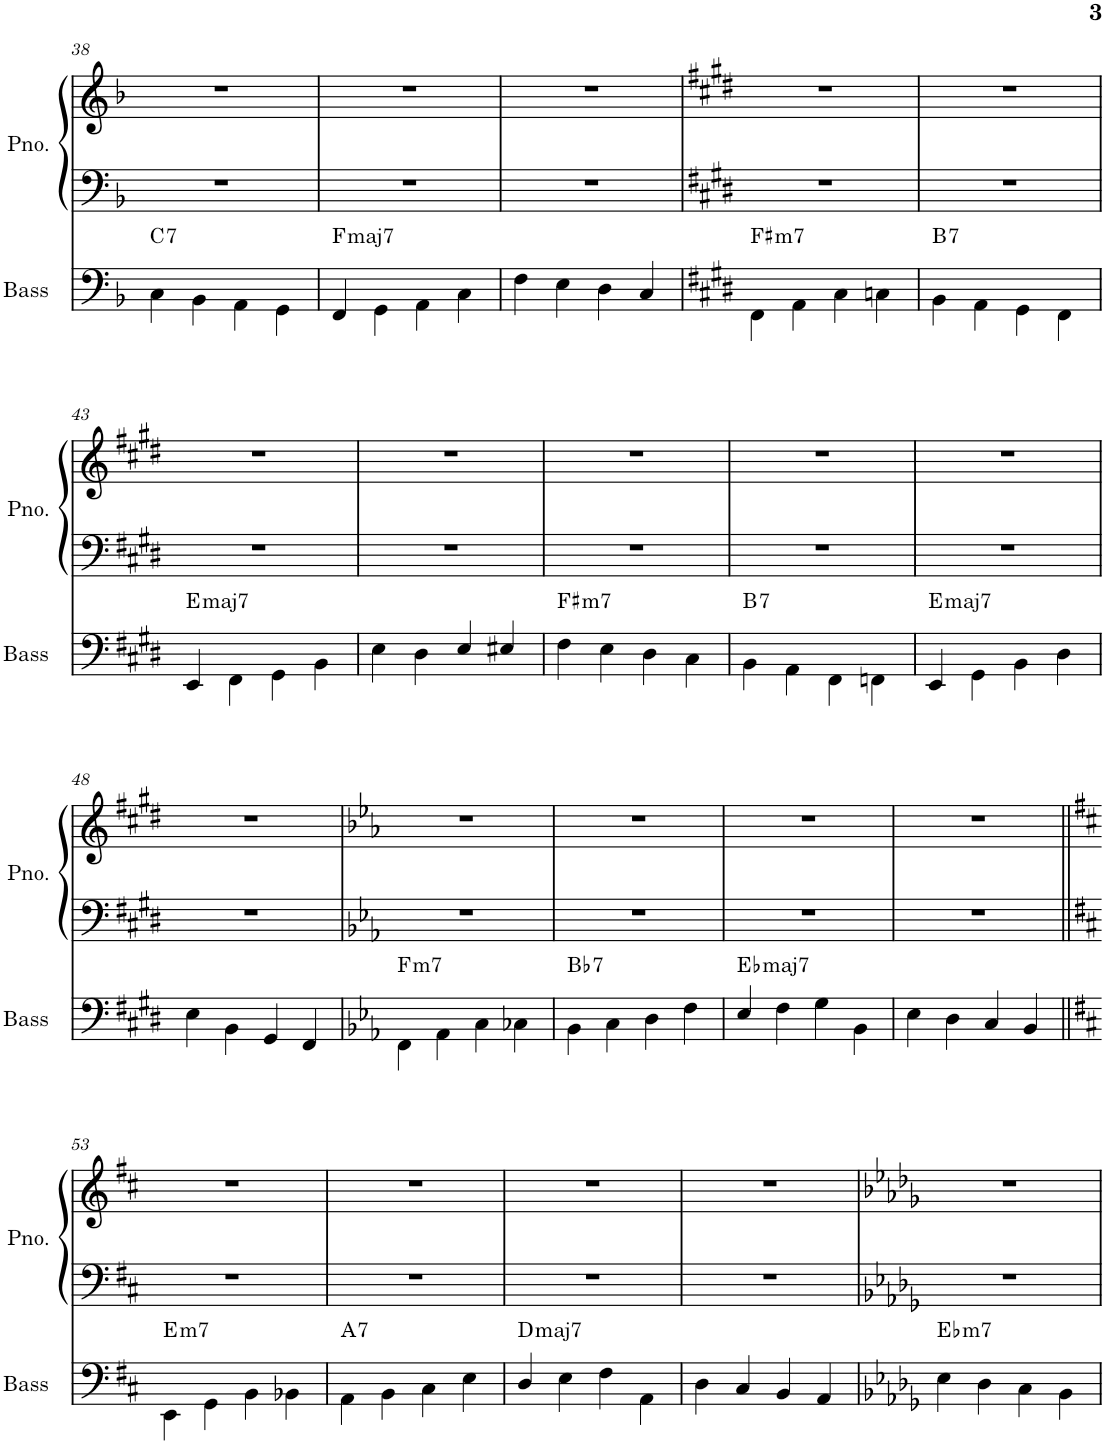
**kern	**harte	**kern	**kern
*part2	*part2	*part1	*part1
*staff3	*	*staff2	*staff1
*I"Acoustic Bass	*	*I"Piano	*
*I'Bass	*	*I'Pno.	*
!!LO:PB:g=z
*clefF4	*	*clefF4	*clefG2
*Trd7c12	*	*	*
*k[b-]	*	*k[b-]	*k[b-]
*M4/4	*	*M4/4	*M4/4
=38	=38	=38	=38
!	!LO:H:kt=7	!	!
4C\	C:7	1r	1r
4BB-\	.	.	.
4AA\	.	.	.
4GG\	.	.	.
=39	=39	=39	=39
!	!LO:H:kt=maj7	!	!
4FF/	F:maj7	1r	1r
4GG\	.	.	.
4AA\	.	.	.
4C\	.	.	.
=40	=40	=40	=40
4F\	.	1r	1r
4E\	.	.	.
4D\	.	.	.
4C/	.	.	.
=41	=41	=41	=41
*k[f#c#g#d#]	*	*k[f#c#g#d#]	*k[f#c#g#d#]
!	!LO:H:kt=m7	!	!
4FF#\	F#:min7	1r	1r
4AA\	.	.	.
4C#\	.	.	.
4Cn\	.	.	.
=42	=42	=42	=42
!	!LO:H:kt=7	!	!
4BB\	B:7	1r	1r
4AA\	.	.	.
4GG#\	.	.	.
4FF#\	.	.	.
!!LO:LB:g=z
=43	=43	=43	=43
!	!LO:H:kt=maj7	!	!
4EE/	E:maj7	1r	1r
4FF#\	.	.	.
4GG#\	.	.	.
4BB\	.	.	.
=44	=44	=44	=44
4E\	.	1r	1r
4D#\	.	.	.
4E/	.	.	.
4E#X/	.	.	.
=45	=45	=45	=45
!	!LO:H:kt=m7	!	!
4F#\	F#:min7	1r	1r
4E\	.	.	.
4D#\	.	.	.
4C#\	.	.	.
=46	=46	=46	=46
!	!LO:H:kt=7	!	!
4BB\	B:7	1r	1r
4AA\	.	.	.
4FF#\	.	.	.
4FFn\	.	.	.
=47	=47	=47	=47
!	!LO:H:kt=maj7	!	!
4EE/	E:maj7	1r	1r
4GG#\	.	.	.
4BB\	.	.	.
4D#\	.	.	.
!!LO:LB:g=z
=48	=48	=48	=48
4E\	.	1r	1r
4BB\	.	.	.
4GG#/	.	.	.
4FF#/	.	.	.
=49	=49	=49	=49
*k[b-e-a-]	*	*k[b-e-a-]	*k[b-e-a-]
!	!LO:H:kt=m7	!	!
4FF\	F:min7	1r	1r
4AA-\	.	.	.
4C\	.	.	.
4C-X\	.	.	.
=50	=50	=50	=50
!	!LO:H:kt=7	!	!
4BB-\	Bb:7	1r	1r
4C\	.	.	.
4D\	.	.	.
4F\	.	.	.
=51	=51	=51	=51
!	!LO:H:kt=maj7	!	!
4E-/	Eb:maj7	1r	1r
4F\	.	.	.
4G\	.	.	.
4BB-\	.	.	.
=52	=52	=52	=52
4E-\	.	1r	1r
4D\	.	.	.
4C/	.	.	.
4BB-/	.	.	.
!!LO:LB:g=z
=53||	=53||	=53||	=53||
*k[f#c#]	*	*k[f#c#]	*k[f#c#]
!	!LO:H:kt=m7	!	!
4EE\	E:min7	1r	1r
4GG\	.	.	.
4BB\	.	.	.
4BB-X\	.	.	.
=54	=54	=54	=54
!	!LO:H:kt=7	!	!
4AA\	A:7	1r	1r
4BB\	.	.	.
4C#\	.	.	.
4E\	.	.	.
=55	=55	=55	=55
!	!LO:H:kt=maj7	!	!
4D/	D:maj7	1r	1r
4E\	.	.	.
4F#\	.	.	.
4AA\	.	.	.
=56	=56	=56	=56
4D\	.	1r	1r
4C#/	.	.	.
4BB/	.	.	.
4AA/	.	.	.
=57	=57	=57	=57
*k[b-e-a-d-g-]	*	*k[b-e-a-d-g-]	*k[b-e-a-d-g-]
!	!LO:H:kt=m7	!	!
4E-\	Eb:min7	1r	1r
4D-\	.	.	.
4C\	.	.	.
4BB-\	.	.	.
=	=	=	=
*-	*-	*-	*-
